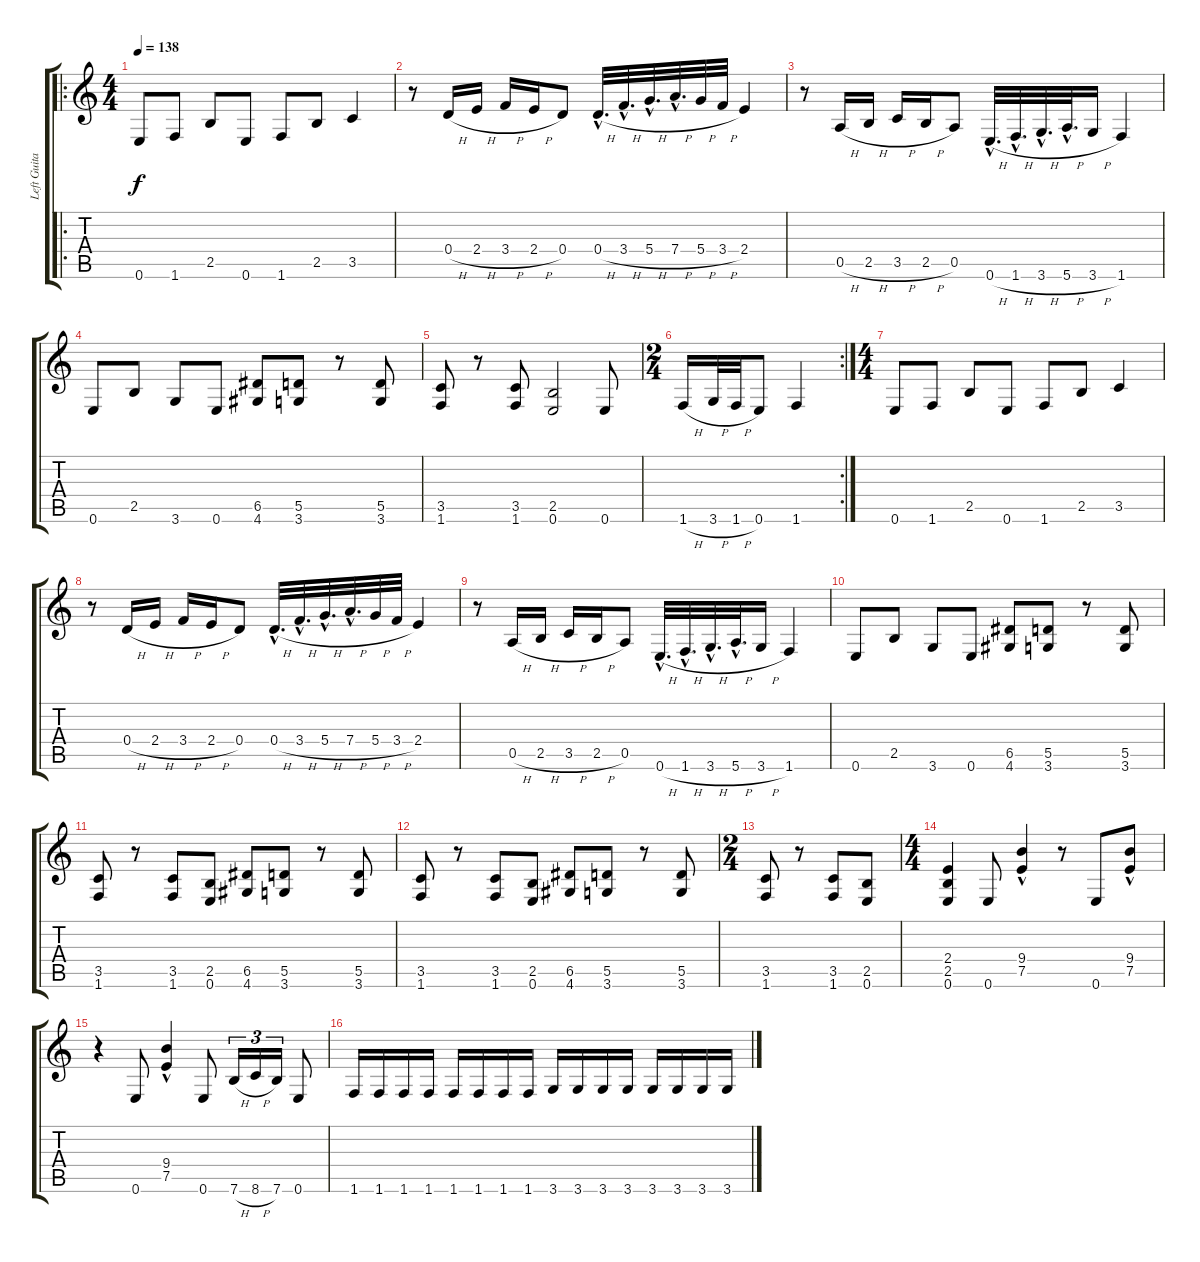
\track ("Left Guitar" "Left Guita") {instrument overdrivenguitar}
\staff {score tabs}
\tuning (E4 B3 G3 D3 A2 E2) {hide}
\ro
\ts (4 4)
\tempo 138
\clef g2
\ks c
0.6.8{dy f} 1.6.8 2.5.8 0.6.8 1.6.8 2.5.8 3.5.4 |
r.8 0.4{h}.16 2.4{h}.16 3.4{h}.16 2.4{h}.16 0.4.8 0.4{h hac}.32{d} 3.4{h hac}.32{d} 5.4{h hac}.32{d} 7.4{h hac}.32{d} 5.4{h}.32 3.4{h}.32 2.4.4 |
r.8 0.5{h}.16 2.5{h}.16 3.5{h}.16 2.5{h}.16 0.5.8 0.6{h hac}.32{d} 1.6{h hac}.32{d} 3.6{h hac}.32{d} 5.6{h hac}.32{d} 3.6{h}.16 1.6.4 |
0.6.8 2.5.8 3.6.8 0.6.8 (6.5 4.6).8 (5.5 3.6).8 r.8 (5.5 3.6).8 |
(3.5 1.6).8 r.8 (3.5 1.6).8 (2.5 0.6).2 0.6.8 |
\rc 2
\ts (2 4)
1.6{h}.16 3.6{h}.32 1.6{h}.32 0.6.8 1.6.4 |
\ts (4 4)
0.6.8 1.6.8 2.5.8 0.6.8 1.6.8 2.5.8 3.5.4 |
r.8 0.4{h}.16 2.4{h}.16 3.4{h}.16 2.4{h}.16 0.4.8 0.4{h hac}.32{d} 3.4{h hac}.32{d} 5.4{h hac}.32{d} 7.4{h hac}.32{d} 5.4{h}.32 3.4{h}.32 2.4.4 |
r.8 0.5{h}.16 2.5{h}.16 3.5{h}.16 2.5{h}.16 0.5.8 0.6{h hac}.32{d} 1.6{h hac}.32{d} 3.6{h hac}.32{d} 5.6{h hac}.32{d} 3.6{h}.16 1.6.4 |
0.6.8 2.5.8 3.6.8 0.6.8 (6.5 4.6).8 (5.5 3.6).8 r.8 (5.5 3.6).8 |
(3.5 1.6).8 r.8 (3.5 1.6).8 (2.5 0.6).8 (6.5 4.6).8 (5.5 3.6).8 r.8 (5.5 3.6).8 |
(3.5 1.6).8 r.8 (3.5 1.6).8 (2.5 0.6).8 (6.5 4.6).8 (5.5 3.6).8 r.8 (5.5 3.6).8 |
\ts (2 4)
(3.5 1.6).8 r.8 (3.5 1.6).8 (2.5 0.6).8 |
\ts (4 4)
(2.4 2.5 0.6).4 0.6.8 (9.4{hac} 7.5{hac}).4 r.8 0.6.8 (9.4{hac} 7.5{hac}).8 |
r.4 0.6.8 (9.4{hac} 7.5{hac}).4 0.6.8 7.6{h}.16{tu (3 2)} 8.6{h}.16{tu (3 2)} 7.6.16{tu (3 2)} 0.6.8 |
1.6.16 1.6.16 1.6.16 1.6.16 1.6.16 1.6.16 1.6.16 1.6.16 3.6.16 3.6.16 3.6.16 3.6.16 3.6.16 3.6.16 3.6.16 3.6.16
